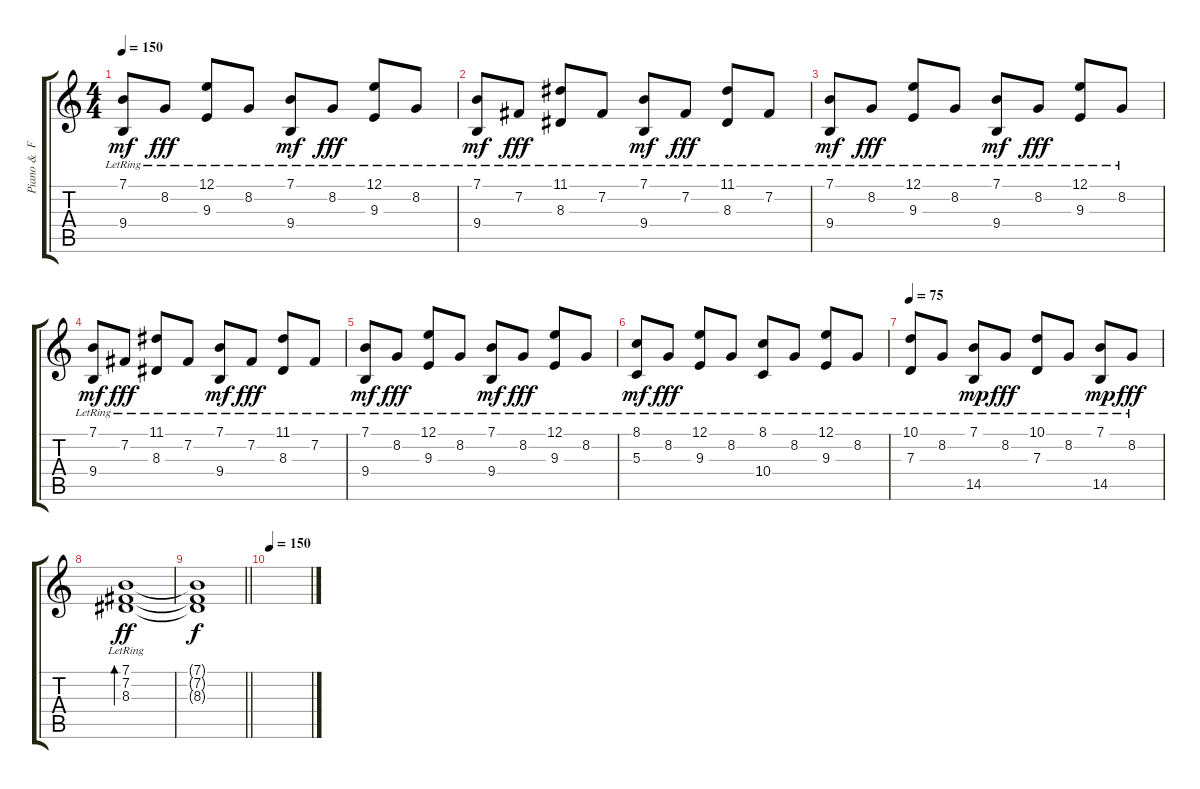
\track ("Piano &  FX" "Piano &  F") {instrument electricgrandpiano}
\staff {score tabs}
\tuning (E4 B3 G3 D3 A2 D2) {hide}
\ts (4 4)
\tempo 150
\clef g2
\ks c
(7.1{lr} 9.4{lr}).8{dy mf} 8.2{lr}.8{dy fff} (12.1{lr} 9.3{lr}).8 8.2{lr}.8 (7.1{lr} 9.4{lr}).8{dy mf} 8.2{lr}.8{dy fff} (12.1{lr} 9.3{lr}).8 8.2{lr}.8 |
(7.1{lr} 9.4{lr}).8{dy mf} 7.2{lr}.8{dy fff} (11.1{lr} 8.3{lr}).8 7.2{lr}.8 (7.1{lr} 9.4{lr}).8{dy mf} 7.2{lr}.8{dy fff} (11.1{lr} 8.3{lr}).8 7.2{lr}.8 |
(7.1{lr} 9.4{lr}).8{dy mf} 8.2{lr}.8{dy fff} (12.1{lr} 9.3{lr}).8 8.2{lr}.8 (7.1{lr} 9.4{lr}).8{dy mf} 8.2{lr}.8{dy fff} (12.1{lr} 9.3{lr}).8 8.2{lr}.8 |
(7.1{lr} 9.4{lr}).8{dy mf} 7.2{lr}.8{dy fff} (11.1{lr} 8.3{lr}).8 7.2{lr}.8 (7.1{lr} 9.4{lr}).8{dy mf} 7.2{lr}.8{dy fff} (11.1{lr} 8.3{lr}).8 7.2{lr}.8 |
(7.1{lr} 9.4{lr}).8{dy mf} 8.2{lr}.8{dy fff} (12.1{lr} 9.3{lr}).8 8.2{lr}.8 (7.1{lr} 9.4{lr}).8{dy mf} 8.2{lr}.8{dy fff} (12.1{lr} 9.3{lr}).8 8.2{lr}.8 |
(8.1{lr} 5.3{lr}).8{dy mf} 8.2{lr}.8{dy fff} (12.1 9.3{lr}).8 8.2{lr}.8 (8.1{lr} 10.4{lr}).8 8.2{lr}.8 (12.1{lr} 9.3{lr}).8 8.2{lr}.8 |
\tempo 75
(10.1{lr} 7.3{lr}).8 8.2{lr}.8 (7.1{lr} 14.5{lr}).8{dy mp} 8.2{lr}.8{dy fff} (10.1{lr} 7.3{lr}).8 8.2{lr}.8 (7.1{lr} 14.5{lr}).8{dy mp} 8.2{lr}.8{dy fff} |
(7.1{lr} 7.2 8.3).1{bd 240 dy ff} |
\barLineRight lightlight
(7.1{t} 7.2{t} 8.3{t}).1{dy f} |
\tempo 150
